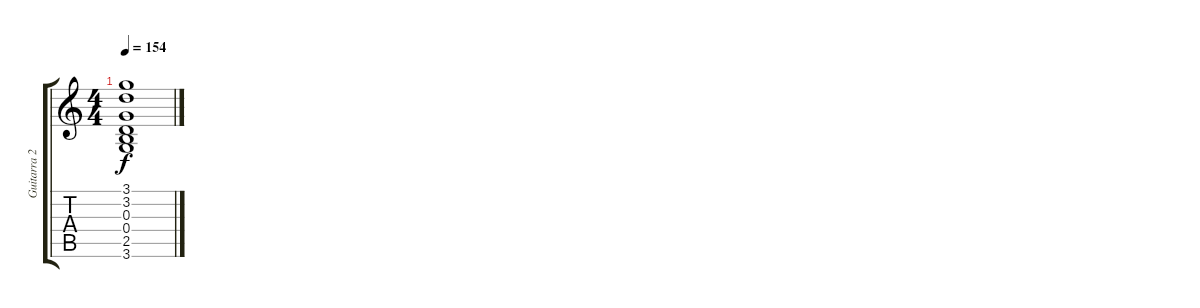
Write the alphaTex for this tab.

\track ("Guitarra 2" "Guitarra 2") {instrument electricguitarmuted}
\staff {score tabs}
\tuning (E4 B3 G3 D3 A2 E2) {hide}
\ts (4 4)
\tempo 154
\clef g2
\ks c
(3.1{t} 3.2{t} 0.3{t} 0.4{t} 2.5{t} 3.6{t}).1{dy f}
